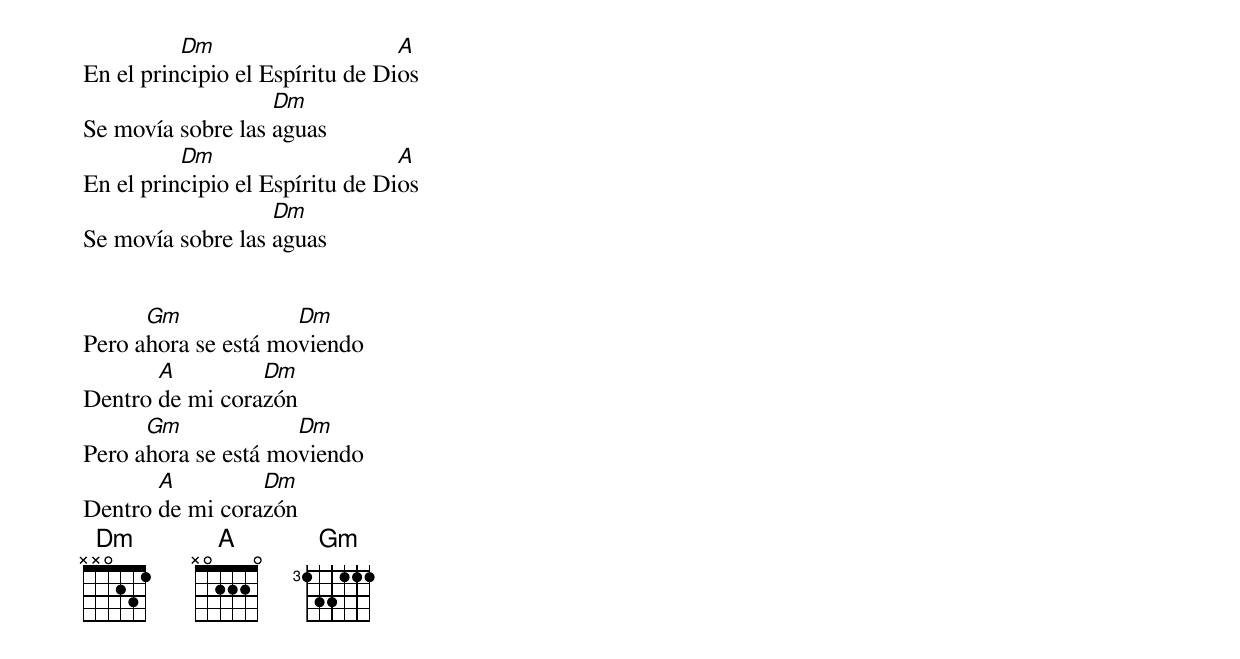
          Dm                     A
En el principio el Espíritu de Dios
                   Dm
Se movía sobre las aguas
          Dm                     A
En el principio el Espíritu de Dios
                   Dm
Se movía sobre las aguas


      Gm             Dm
Pero ahora se está moviendo
       A         Dm
Dentro de mi corazón
      Gm             Dm
Pero ahora se está moviendo
       A         Dm
Dentro de mi corazón
